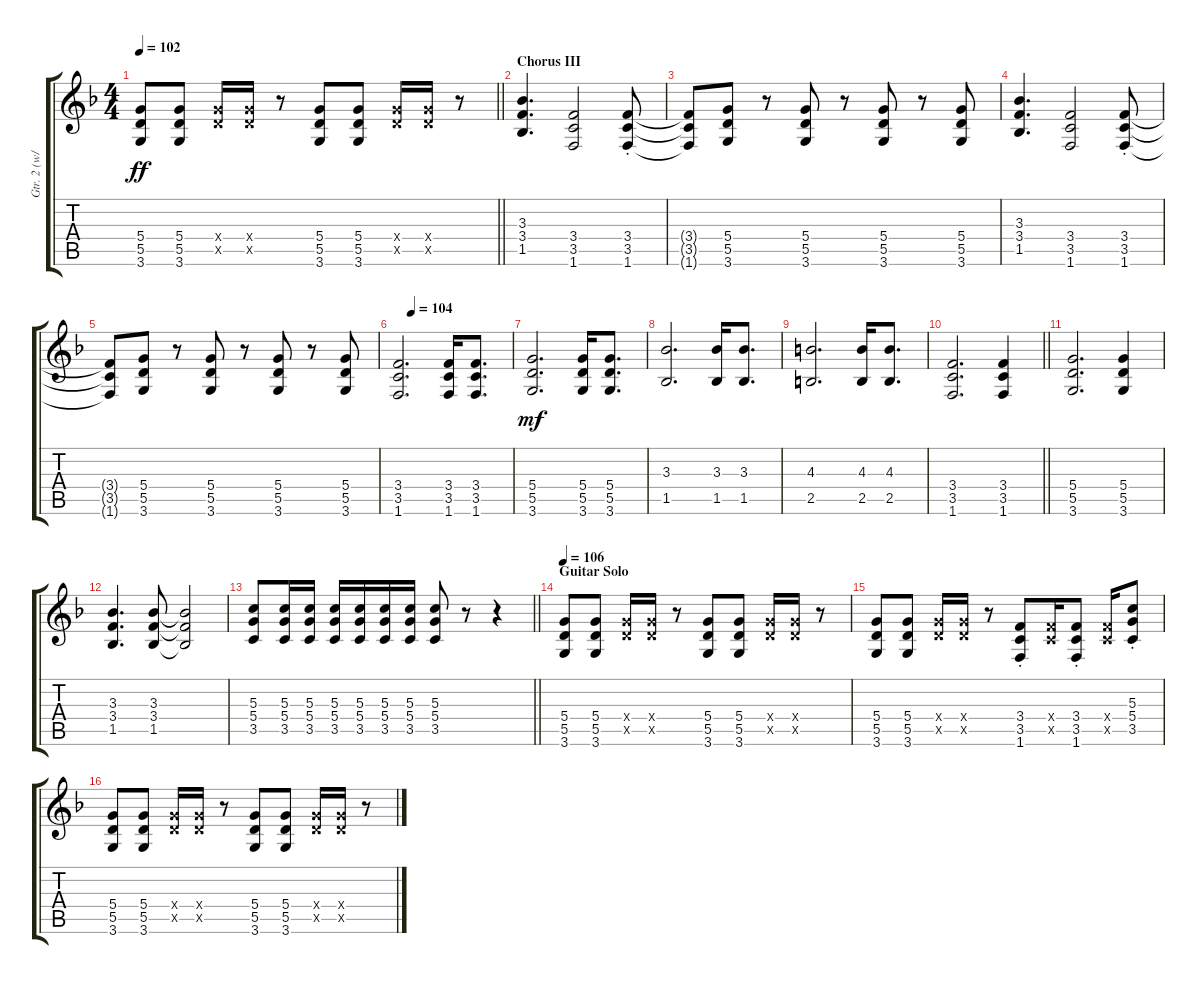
\track ("Gtr. 2 (w/ chorus)" "Gtr. 2 (w/") {instrument overdrivenguitar}
\staff {score tabs}
\tuning (E4 B3 G3 D3 A2 E2) {hide}
\ts (4 4)
\tempo 102
\clef g2
\barLineRight lightlight
\ks f
(5.4 5.5 3.6).8{dy ff} (5.4 5.5 3.6).8 (5.4{x} 5.5{x}).16 (5.4{x} 5.5{x}).16 r.8 (5.4 5.5 3.6).8 (5.4 5.5 3.6).8 (5.4{x} 5.5{x}).16 (5.4{x} 5.5{x}).16 r.8 |
\section ("" "Chorus III")
(3.3 3.4 1.5).4{d} (3.4 3.5 1.6).2 (3.4{st} 3.5{st} 1.6{st}).8 |
(3.4{t} 3.5{t} 1.6{t}).8 (5.4 5.5 3.6).8 r.8 (5.4 5.5 3.6).8 r.8 (5.4 5.5 3.6).8 r.8 (5.4 5.5 3.6).8 |
(3.3 3.4 1.5).4{d} (3.4 3.5 1.6).2 (3.4{st} 3.5{st} 1.6{st}).8 |
(3.4{t} 3.5{t} 1.6{t}).8 (5.4 5.5 3.6).8 r.8 (5.4 5.5 3.6).8 r.8 (5.4 5.5 3.6).8 r.8 (5.4 5.5 3.6).8 |
\tempo (104 0.125)
(3.4 3.5 1.6).2{d} (3.4 3.5 1.6).16 (3.4 3.5 1.6).8{d} |
(5.4 5.5 3.6).2{d dy mf} (5.4 5.5 3.6).16 (5.4 5.5 3.6).8{d} |
(3.3 1.5).2{d} (3.3 1.5).16 (3.3 1.5).8{d} |
(4.3 2.5).2{d} (4.3 2.5).16 (4.3 2.5).8{d} |
\barLineRight lightlight
(3.4 3.5 1.6).2{d} (3.4 3.5 1.6).4 |
(5.4 5.5 3.6).2{d} (5.4 5.5 3.6).4 |
(3.3 3.4 1.5).4{d} (3.3 3.4 1.5).8 (3.3{t} 3.4{t} 1.5{t}).2 |
\barLineRight lightlight
(5.3 5.4 3.5).8 (5.3 5.4 3.5).16 (5.3 5.4 3.5).16 (5.3 5.4 3.5).16 (5.3 5.4 3.5).16 (5.3 5.4 3.5).16 (5.3 5.4 3.5).16 (5.3 5.4 3.5).8 r.8 r.4 |
\section ("" "Guitar Solo")
\tempo 106
(5.4 5.5 3.6).8 (5.4 5.5 3.6).8 (5.4{x} 5.5{x}).16 (5.4{x} 5.5{x}).16 r.8 (5.4 5.5 3.6).8 (5.4 5.5 3.6).8 (5.4{x} 5.5{x}).16 (5.4{x} 5.5{x}).16 r.8 |
(5.4 5.5 3.6).8 (5.4 5.5 3.6).8 (5.4{x} 5.5{x}).16 (5.4{x} 5.5{x}).16 r.8 (3.4{st} 3.5{st} 1.6{st}).8 (3.4{x} 3.5{x}).16 (3.4{st} 3.5{st} 1.6{st}).8 (3.4{x} 3.5{x}).16 (5.3{st} 5.4{st} 3.5{st}).8 |
(5.4 5.5 3.6).8 (5.4 5.5 3.6).8 (5.4{x} 5.5{x}).16 (5.4{x} 5.5{x}).16 r.8 (5.4 5.5 3.6).8 (5.4 5.5 3.6).8 (5.4{x} 5.5{x}).16 (5.4{x} 5.5{x}).16 r.8
